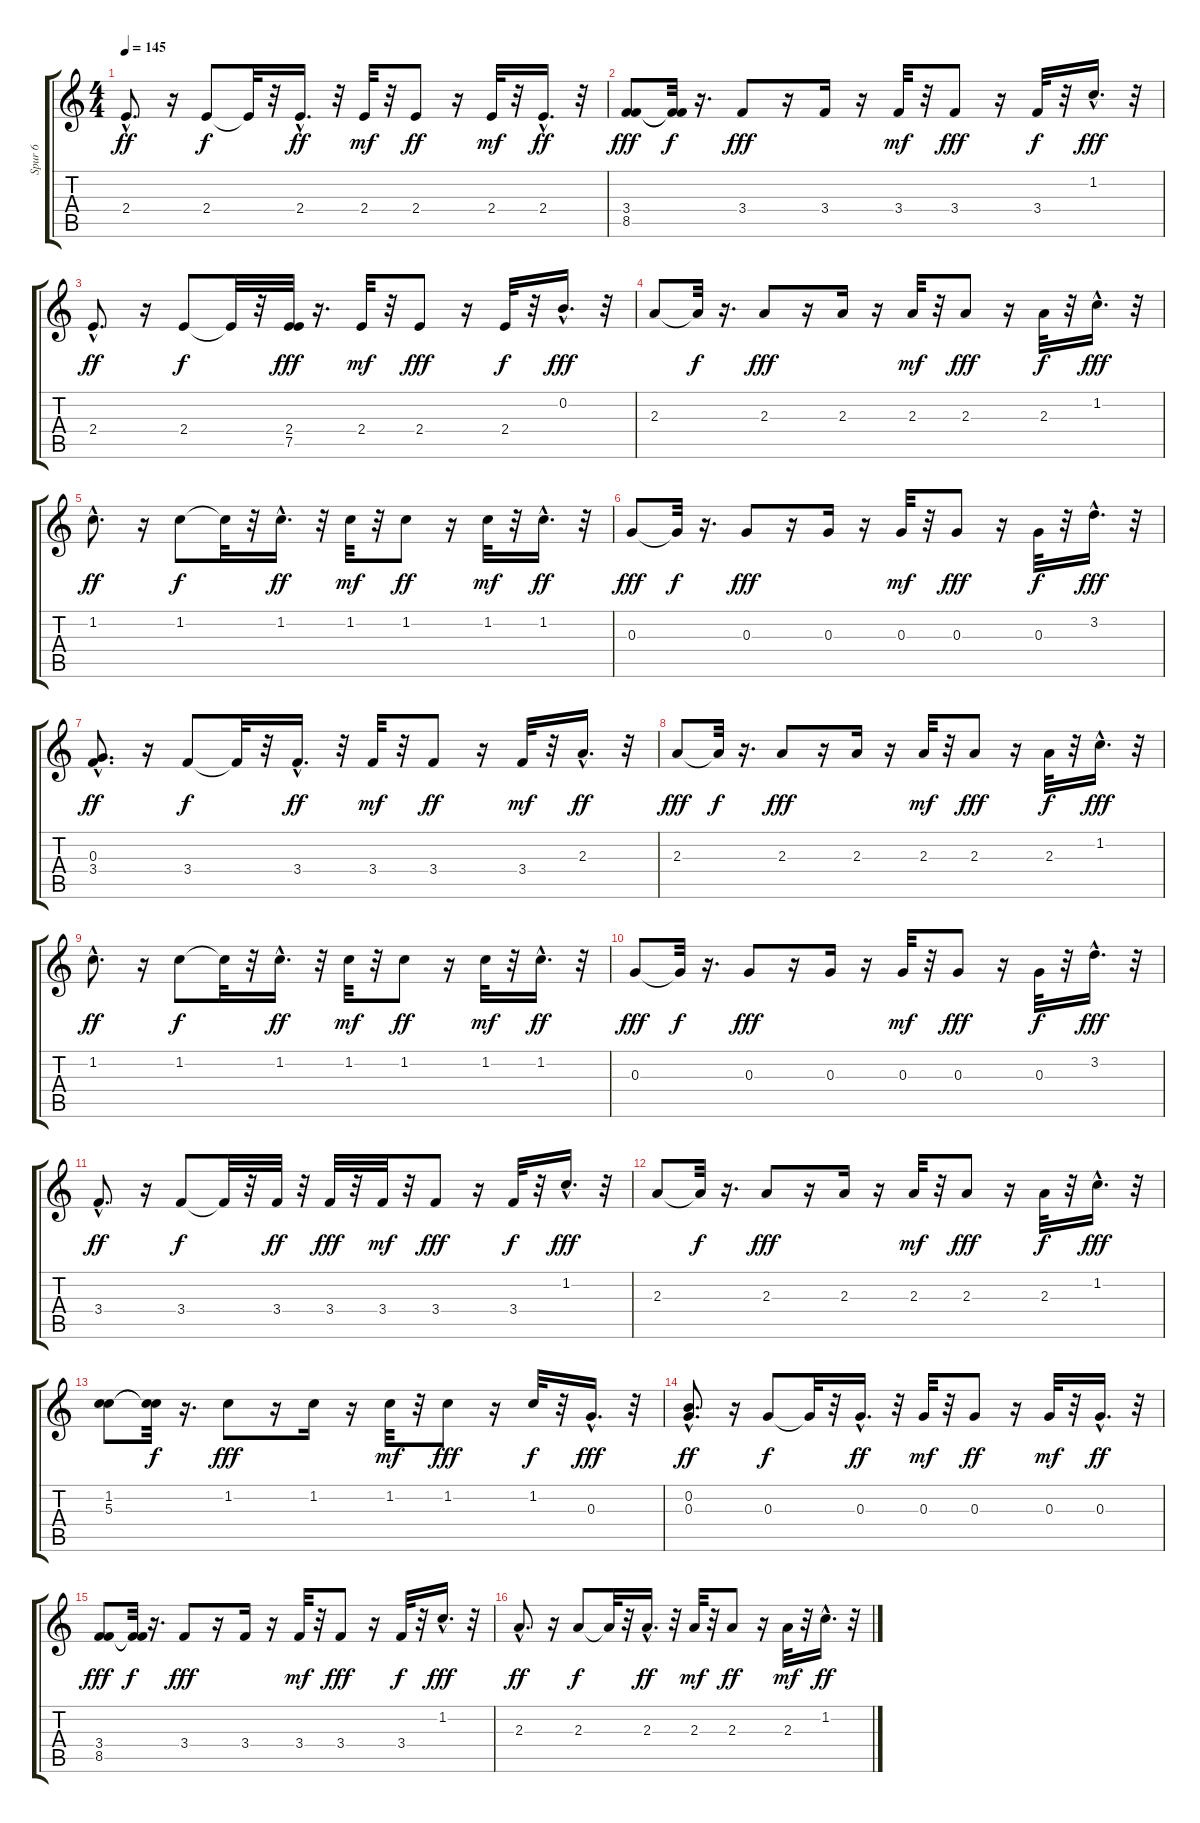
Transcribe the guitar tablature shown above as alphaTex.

\track ("Spur 6" "Spur 6") {instrument synthbass1}
\staff {score tabs}
\tuning (E4 B3 G3 D3 A2 E2) {hide}
\ts (4 4)
\tempo 145
\clef g2
\ks c
2.4{hac}.8{d dy ff} r.16 2.4.8{dy f} 2.4{t}.32 r.32 2.4{hac}.16{d dy ff} r.32 2.4.32{dy mf} r.32 2.4.8{dy ff} r.16 2.4.32{dy mf} r.32 2.4{hac}.16{d dy ff} r.32 |
(3.4 8.5).8{dy fff} (3.4{t} 8.5{t}).32{dy f} r.16{d} 3.4.8{dy fff} r.16 3.4.16 r.16 3.4.32{dy mf} r.32 3.4.8{dy fff} r.16 3.4.32{dy f} r.32 1.2{hac}.16{d dy fff} r.32 |
2.4{hac}.8{d dy ff} r.16 2.4.8{dy f} 2.4{t}.32 r.32 (2.4 7.5).32{dy fff} r.16{d} 2.4.32{dy mf} r.32 2.4.8{dy fff} r.16 2.4.32{dy f} r.32 0.2{hac}.16{d dy fff} r.32 |
2.3.8 2.3{t}.32{dy f} r.16{d} 2.3.8{dy fff} r.16 2.3.16 r.16 2.3.32{dy mf} r.32 2.3.8{dy fff} r.16 2.3.32{dy f} r.32 1.2{hac}.16{d dy fff} r.32 |
1.2{hac}.8{d dy ff} r.16 1.2.8{dy f} 1.2{t}.32 r.32 1.2{hac}.16{d dy ff} r.32 1.2.32{dy mf} r.32 1.2.8{dy ff} r.16 1.2.32{dy mf} r.32 1.2{hac}.16{d dy ff} r.32 |
0.3.8{dy fff} 0.3{t}.32{dy f} r.16{d} 0.3.8{dy fff} r.16 0.3.16 r.16 0.3.32{dy mf} r.32 0.3.8{dy fff} r.16 0.3.32{dy f} r.32 3.2{hac}.16{d dy fff} r.32 |
(0.3 3.4{hac}).8{d dy ff} r.16 3.4.8{dy f} 3.4{t}.32 r.32 3.4{hac}.16{d dy ff} r.32 3.4.32{dy mf} r.32 3.4.8{dy ff} r.16 3.4.32{dy mf} r.32 2.3{hac}.16{d dy ff} r.32 |
2.3.8{dy fff} 2.3{t}.32{dy f} r.16{d} 2.3.8{dy fff} r.16 2.3.16 r.16 2.3.32{dy mf} r.32 2.3.8{dy fff} r.16 2.3.32{dy f} r.32 1.2{hac}.16{d dy fff} r.32 |
1.2{hac}.8{d dy ff} r.16 1.2.8{dy f} 1.2{t}.32 r.32 1.2{hac}.16{d dy ff} r.32 1.2.32{dy mf} r.32 1.2.8{dy ff} r.16 1.2.32{dy mf} r.32 1.2{hac}.16{d dy ff} r.32 |
0.3.8{dy fff} 0.3{t}.32{dy f} r.16{d} 0.3.8{dy fff} r.16 0.3.16 r.16 0.3.32{dy mf} r.32 0.3.8{dy fff} r.16 0.3.32{dy f} r.32 3.2{hac}.16{d dy fff} r.32 |
3.4{hac}.8{d dy ff} r.16 3.4.8{dy f} 3.4{t}.32 r.32 3.4.32{dy ff} r.32 3.4.32{dy fff} r.32 3.4.32{dy mf} r.32 3.4.8{dy fff} r.16 3.4.32{dy f} r.32 1.2{hac}.16{d dy fff} r.32 |
2.3.8 2.3{t}.32{dy f} r.16{d} 2.3.8{dy fff} r.16 2.3.16 r.16 2.3.32{dy mf} r.32 2.3.8{dy fff} r.16 2.3.32{dy f} r.32 1.2{hac}.16{d dy fff} r.32 |
(1.2 5.3).8 (1.2{t} 5.3{t}).32{dy f} r.16{d} 1.2.8{dy fff} r.16 1.2.16 r.16 1.2.32{dy mf} r.32 1.2.8{dy fff} r.16 1.2.32{dy f} r.32 0.3{hac}.16{d dy fff} r.32 |
(0.2 0.3{hac}).8{d dy ff} r.16 0.3.8{dy f} 0.3{t}.32 r.32 0.3{hac}.16{d dy ff} r.32 0.3.32{dy mf} r.32 0.3.8{dy ff} r.16 0.3.32{dy mf} r.32 0.3{hac}.16{d dy ff} r.32 |
(3.4 8.5).8{dy fff} (3.4{t} 8.5{t}).32{dy f} r.16{d} 3.4.8{dy fff} r.16 3.4.16 r.16 3.4.32{dy mf} r.32 3.4.8{dy fff} r.16 3.4.32{dy f} r.32 1.2{hac}.16{d dy fff} r.32 |
2.3{hac}.8{d dy ff} r.16 2.3.8{dy f} 2.3{t}.32 r.32 2.3{hac}.16{d dy ff} r.32 2.3.32{dy mf} r.32 2.3.8{dy ff} r.16 2.3.32{dy mf} r.32 1.2{hac}.16{d dy ff} r.32
